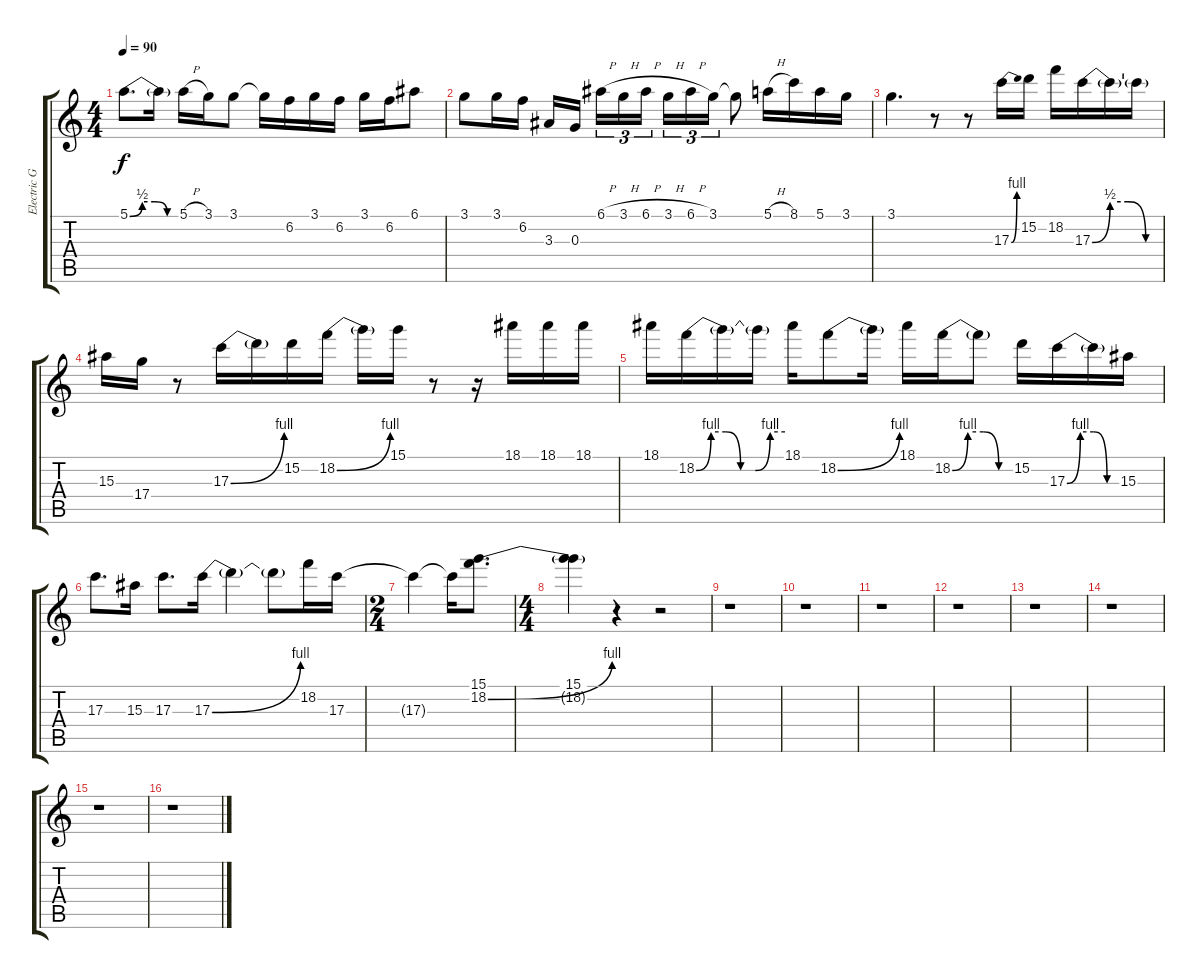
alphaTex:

\track ("Electric Guitar I (Solo)" "Electric G") {instrument overdrivenguitar}
\staff {score tabs}
\tuning (E4 B3 G3 D3 A2 E2) {hide}
\ts (4 4)
\tempo 90
\clef g2
\ks c
5.1{be (custom 0 0 15 2 30 2 45 0 60 0)}.8{d dy f} 5.1{t}.16 5.1{h}.16 3.1.16 3.1.8 3.1{t}.16 6.2.16 3.1.16 6.2.16 3.1.16 6.2.16 6.1.8 |
3.1.8 3.1.16 6.2.16 3.3.16 0.3.16{beam splitsecondary} 6.1{h}.16{tu (3 2)} 3.1{h}.16{tu (3 2)} 6.1{h}.16{tu (3 2)} 3.1{h}.16{tu (3 2)} 6.1{h}.16{tu (3 2)} 3.1.16{tu (3 2)} 3.1{t}.8 5.1{h}.16 8.1.16 5.1.16 3.1.16 |
3.1.4{d} r.8 r.8 17.3{be (bend 0 0 60 4)}.16 15.2.16 18.2.16 17.3{be (custom 0 0 15 2 30 2 45 0 60 0)}.16 17.3{t}.16 17.3{t}.16 |
15.3.16 17.4.16 r.8 17.3{be (bend 0 0 60 4)}.16 17.3{t}.16 15.2.16 18.2{be (bend 0 0 60 4)}.16 18.2{t}.16 15.1.16 r.8 r.16 18.1.16 18.1.16 18.1.16 |
18.1.16 18.2{be (custom 0 0 10 4 20 4 30 0 40 0 50 4 60 4)}.16 18.2{t}.16 18.2{t}.16 18.1.16 18.2{be (bend 0 0 60 4)}.8 18.2{t}.16 18.1.16 18.2{be (custom 0 0 15 4 30 4 45 0 60 0)}.16 18.2{t}.8 15.2.16 17.3{be (custom 0 0 15 4 30 4 45 0 60 0)}.16 17.3{t}.16 15.3.16 |
17.3.8{d} 15.3.16 17.3.8{d} 17.3{be (bend 0 0 60 4)}.16 17.3{t}.4 17.3{t}.8 18.2.16 17.3.16 |
\ts (2 4)
17.3{t}.4 17.3{t}.16 (15.1 18.2{be (bend 0 0 60 4)}).8{d} |
\ts (4 4)
(15.1 18.2{t}).4 r.4 r.2 |
r.1 |
r.1 |
r.1 |
r.1 |
r.1 |
r.1 |
r.1 |
r.1
